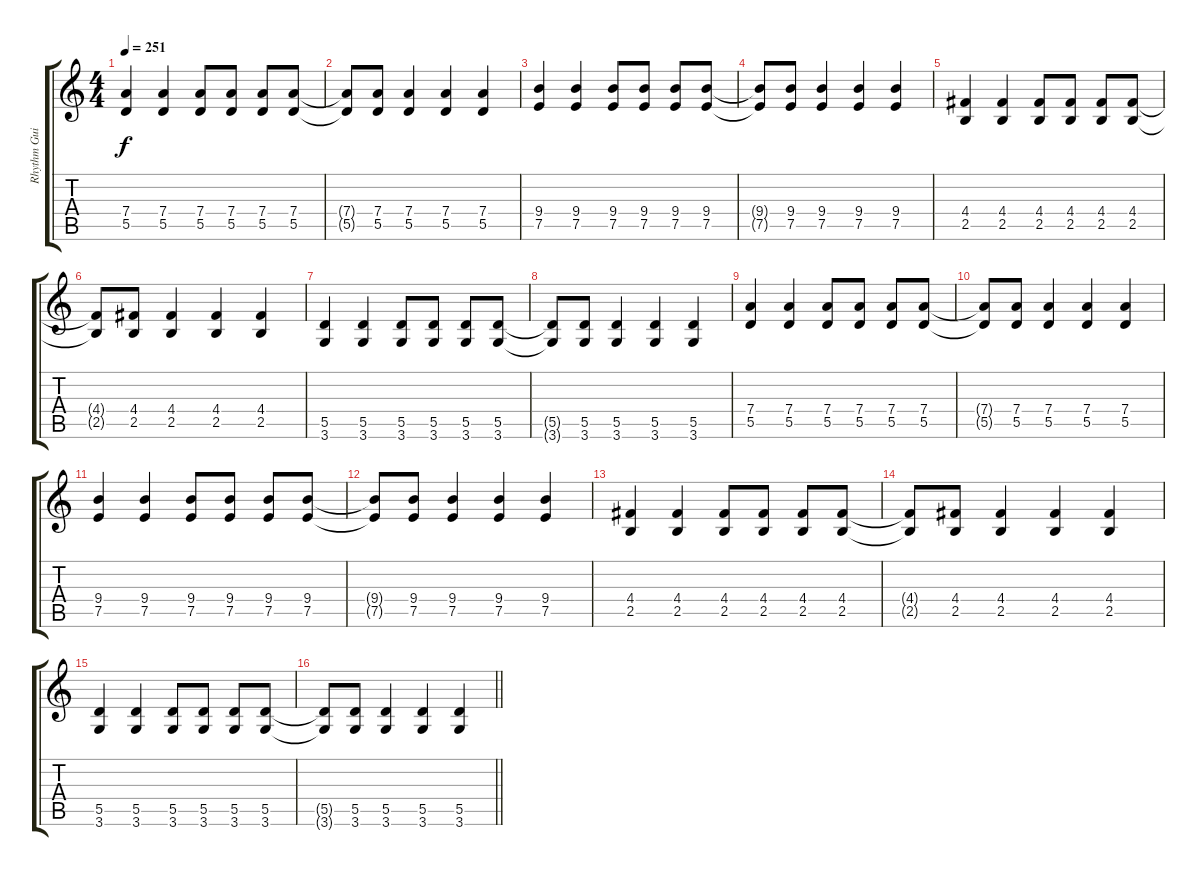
\track ("Rhythm Guitar" "Rhythm Gui") {instrument overdrivenguitar}
\staff {score tabs}
\tuning (E4 B3 G3 D3 A2 E2) {hide}
\ts (4 4)
\tempo 251
\clef g2
\ks c
(7.4 5.5).4{dy f} (7.4 5.5).4 (7.4 5.5).8 (7.4 5.5).8 (7.4 5.5).8 (7.4 5.5).8 |
(7.4{t} 5.5{t}).8 (7.4 5.5).8 (7.4 5.5).4 (7.4 5.5).4 (7.4 5.5).4 |
(9.4 7.5).4 (9.4 7.5).4 (9.4 7.5).8 (9.4 7.5).8 (9.4 7.5).8 (9.4 7.5).8 |
(9.4{t} 7.5{t}).8 (9.4 7.5).8 (9.4 7.5).4 (9.4 7.5).4 (9.4 7.5).4 |
(4.4 2.5).4 (4.4 2.5).4 (4.4 2.5).8 (4.4 2.5).8 (4.4 2.5).8 (4.4 2.5).8 |
(4.4{t} 2.5{t}).8 (4.4 2.5).8 (4.4 2.5).4 (4.4 2.5).4 (4.4 2.5).4 |
(5.5 3.6).4 (5.5 3.6).4 (5.5 3.6).8 (5.5 3.6).8 (5.5 3.6).8 (5.5 3.6).8 |
(5.5{t} 3.6{t}).8 (5.5 3.6).8 (5.5 3.6).4 (5.5 3.6).4 (5.5 3.6).4 |
(7.4 5.5).4 (7.4 5.5).4 (7.4 5.5).8 (7.4 5.5).8 (7.4 5.5).8 (7.4 5.5).8 |
(7.4{t} 5.5{t}).8 (7.4 5.5).8 (7.4 5.5).4 (7.4 5.5).4 (7.4 5.5).4 |
(9.4 7.5).4 (9.4 7.5).4 (9.4 7.5).8 (9.4 7.5).8 (9.4 7.5).8 (9.4 7.5).8 |
(9.4{t} 7.5{t}).8 (9.4 7.5).8 (9.4 7.5).4 (9.4 7.5).4 (9.4 7.5).4 |
(4.4 2.5).4 (4.4 2.5).4 (4.4 2.5).8 (4.4 2.5).8 (4.4 2.5).8 (4.4 2.5).8 |
(4.4{t} 2.5{t}).8 (4.4 2.5).8 (4.4 2.5).4 (4.4 2.5).4 (4.4 2.5).4 |
(5.5 3.6).4 (5.5 3.6).4 (5.5 3.6).8 (5.5 3.6).8 (5.5 3.6).8 (5.5 3.6).8 |
\barLineRight lightlight
(5.5{t} 3.6{t}).8 (5.5 3.6).8 (5.5 3.6).4 (5.5 3.6).4 (5.5 3.6).4
